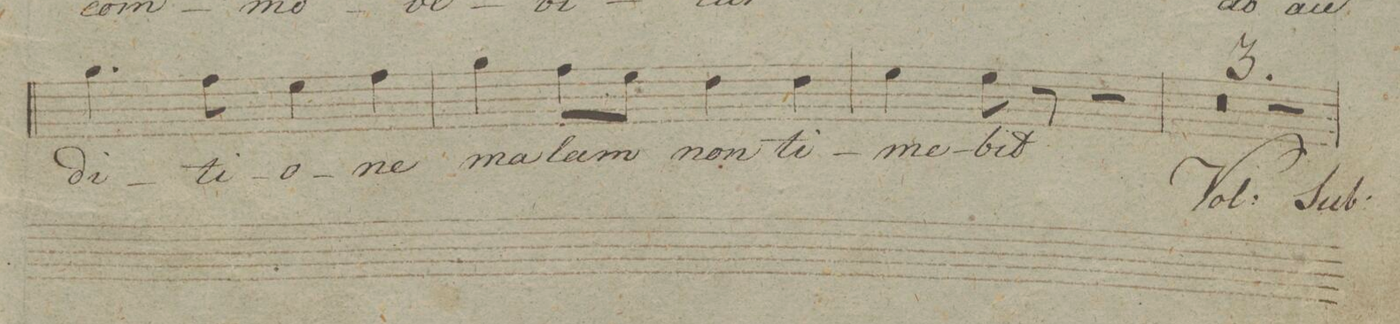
**kern	**text	**dynam
*I"Tenore.	*	*
*clefC4	*	*
*k[f#c#g#d#]	*	*
*met(c|)	*	*
*M2/2	*	*
4.f#\	-di-	.
8e\	-ti-	.
4d#\	-o-	.
4e\	-ne	.
=52	=52	=52
4f#\	ma-	.
8e\L	-lam	.
8d#\J	.	.
4c#\	non	.
4c#\	ti-	.
=53	=53	=53
4d#\	-me-	.
8d#\	-bit	.
8r	.	.
2r	.	.
=54	=54	=54
0r	.	.
=55	=55	=55
=56	=56	=56
1r	.	.
=57	=57	=57
*-	*-	*-
